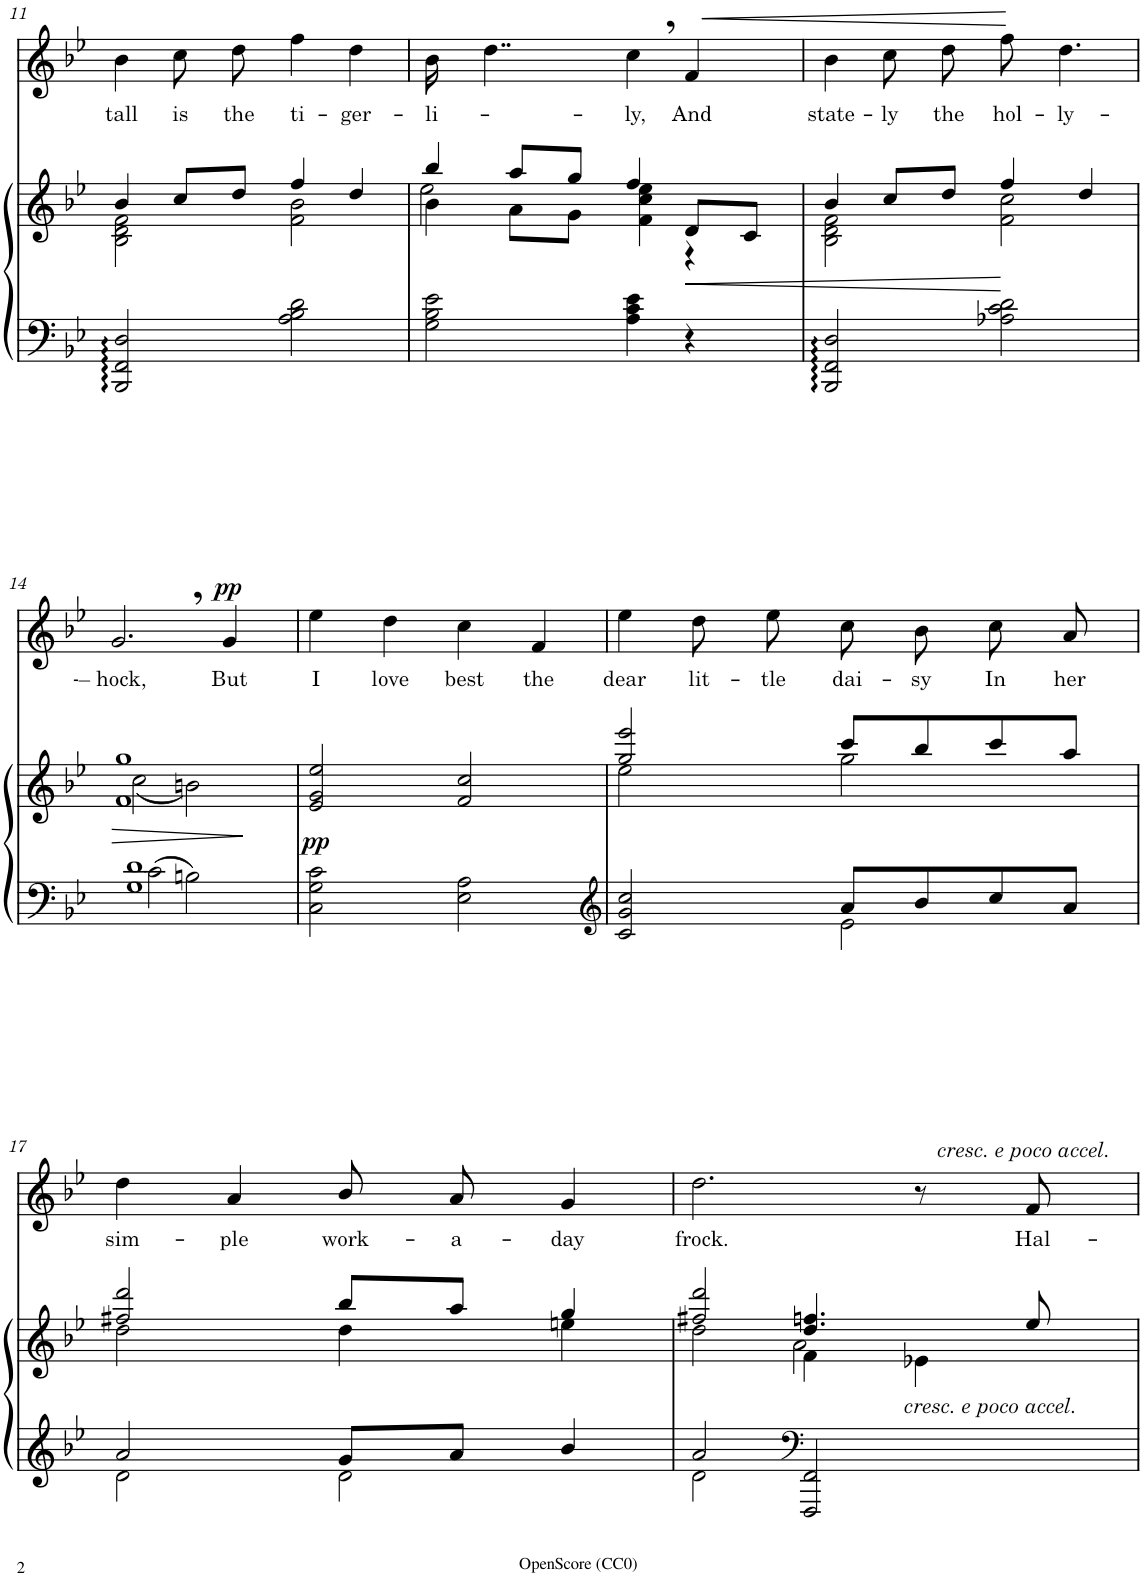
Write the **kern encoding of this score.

**kern	**kern	**dynam	**kern	**text	**dynam
*part2	*part2	*part2	*part1	*part1	*part1
*staff3	*staff2	*staff2/3	*staff1	*staff1	*staff1
*I"Piano	*	*	*I"Voice	*	*
*I'Pno	*	*	*	*	*
!!LO:PB:g=z
*clefF4	*clefG2	*	*clefG2	*	*
*k[b-e-]	*k[b-e-]	*	*k[b-e-]	*	*
*M4/4	*M4/4	*	*M4/4	*	*
=11	=11	=11	=11	=11	=11
*	*^	*	*	*	*
!	!	!	!	!	!LO:LY:b	!
2BBB-/ 2FF/ 2D/	4b-/	2B-\ 2d\ 2f\	.	4b-\	tall	.
!	!	!	!	!	!LO:LY:b	!
.	8cc/L	.	.	8cc\L	is	.
!	!	!	!	!	!LO:LY:b	!
.	8dd/J	.	.	8dd\J	the	.
!	!	!	!	!	!LO:LY:b	!
2A\ 2B-\ 2d\	4ff/	2f\ 2b-\	.	4ff\	ti-	.
!	!	!	!	!	!LO:LY:b	!
.	4dd/	.	.	4dd\	-ger-	.
=12	=12	=12	=12	=12	=12	=12
*	*	*^	*	*	*	*
!	!	!	!	!	!	!LO:LY:b	!
2G\ 2B-\ 2e-\	4bb-/	4b-\	2ee-\	.	16b-\	-li-	.
.	.	.	.	.	4..dd\	.	.
.	8aa/L	8a\L	.	.	.	.	.
.	8gg/J	8g\J	.	.	.	.	.
!	!	!	!	!	!	!LO:LY:b	!
4A\ 4c\ 4e-\	4ff/	4f\ 4cc\ 4ee-\	2ryy	.	4cc,\	-ly,	.
!	!	!	!	!LO:HP:b	!	!LO:LY:b	!LO:HP:b
4r	8d/L	4r	.	<	4f/	And	<
.	8c/J	.	.	.	.	.	.
*	*	*v	*v	*	*	*	*
=13	=13	=13	=13	=13	=13	=13
!	!	!	!	!	!LO:LY:b	!
2BBB-/ 2FF/ 2D/	4b-/	2B-\ 2d\ 2f\	.	4b-\	state-	.
!	!	!	!	!	!LO:LY:b	!
.	8cc/L	.	.	8cc\L	-ly	.
!	!	!	!	!	!LO:LY:b	!
.	8dd/J	.	.	8dd\J	the	.
!	!	!	!	!	!LO:LY:b	!
2A-X\ 2c\ 2d\	4ff/	2f\ 2cc\	[	8ff\	hol-	[
!	!	!	!	!	!LO:LY:b	!
.	.	.	.	4.dd\	-ly-	.
.	4dd/	.	.	.	.	.
!!LO:LB:g=z
=14	=14	=14	=14	=14	=14	=14
*^	*	*	*	*	*	*
!	!	!	!	!LO:HP:b	!	!LO:LY:b	!
1G 1d	2c\	1f 1gg	(2cc\	>	2.g,/	-– hock,	.
!	!	!	!	!LO:DY:b	!	!	!
.	2Bn\	.	2bn\)	pp	.	.	.
!	!	!	!	!	!	!LO:LY:b	!LO:DY:a
.	.	.	.	.	4g/	But	pp
*v	*v	*	*	*	*	*	*
*	*v	*v	*	*	*	*
.	.	]	.	.	.
=15	=15	=15	=15	=15	=15
!	!	!	!	!LO:LY:b	!
2C\ 2G\ 2c\	2e-/ 2g/ 2ee-/	.	4ee-\	I	.
!	!	!	!	!LO:LY:b	!
.	.	.	4dd\	love	.
!	!	!	!	!LO:LY:b	!
2E-\ 2A\	2f/ 2cc/	.	4cc\	best	.
!	!	!	!	!LO:LY:b	!
.	.	.	4f/	the	.
=16	=16	=16	=16	=16	=16
*clefG2	*	*	*	*	*
*^	*^	*	*	*	*
!	!	!	!	!	!	!LO:LY:b	!
2c/ 2g/ 2cc/	2ryy	2gg/ 2eee-/	2ee-\	.	4ee-\	dear	.
!	!	!	!	!	!	!LO:LY:b	!
.	.	.	.	.	8dd\L	lit-	.
!	!	!	!	!	!	!LO:LY:b	!
.	.	.	.	.	8ee-\J	-tle	.
!	!	!	!	!	!	!LO:LY:b	!
8a/L	2e-\	8ccc/L	2gg\	.	8cc\L	dai-	.
!	!	!	!	!	!	!LO:LY:b	!
8b-/	.	8bb-/	.	.	8b-\J	-sy	.
!	!	!	!	!	!	!LO:LY:b	!
8cc/	.	8ccc/	.	.	8cc\L	In	.
!	!	!	!	!	!	!LO:LY:b	!
8a/J	.	8aa/J	.	.	8a\J	her	.
!!LO:LB:g=z
=17	=17	=17	=17	=17	=17	=17	=17
!	!	!	!	!	!	!LO:LY:b	!
2a/	2d\	2ff#X/ 2ddd/	2dd\	.	4dd\	sim-	.
!	!	!	!	!	!	!LO:LY:b	!
.	.	.	.	.	4a/	-ple	.
!	!	!	!	!	!	!LO:LY:b	!
8g/L	2d\	8bb-/L	4dd\	.	8b-/L	work-	.
!	!	!	!	!	!	!LO:LY:b	!
8a/J	.	8aa/J	.	.	8a/J	-a-	.
!	!	!	!	!	!	!LO:LY:b	!
4b-/	.	4gg/	4een\	.	4g/	-day	.
=18	=18	=18	=18	=18	=18	=18	=18
*	*	*	*^	*	*	*	*
!	!	!	!	!	!	!	!LO:LY:b	!
2a/	2d\	2ff#X/ 2ddd/	2dd\	2ryy	.	2.dd\	frock.	.
*clefF4	*	*	*	*	*	*	*	*
2FFF/ 2FF/	2ryy	4.dd/ 4.ffn/	4f\	2a\	.	.	.	.
!	!	!	!LO:TX:b:i:t=cresc. e poco accel.	!	!	!	!	!
.	.	.	4e-X\	.	.	8r	.	.
!	!	!	!	!	!	!LO:TX:a:i:t=cresc. e poco accel.	!	!
!	!	!	!	!	!	!	!LO:LY:b	!
.	.	8ee-/	.	.	.	8f/	Hal-	.
*v	*v	*	*	*	*	*	*	*
*	*v	*v	*v	*	*	*	*
=	=	=	=	=	=
*-	*-	*-	*-	*-	*-
